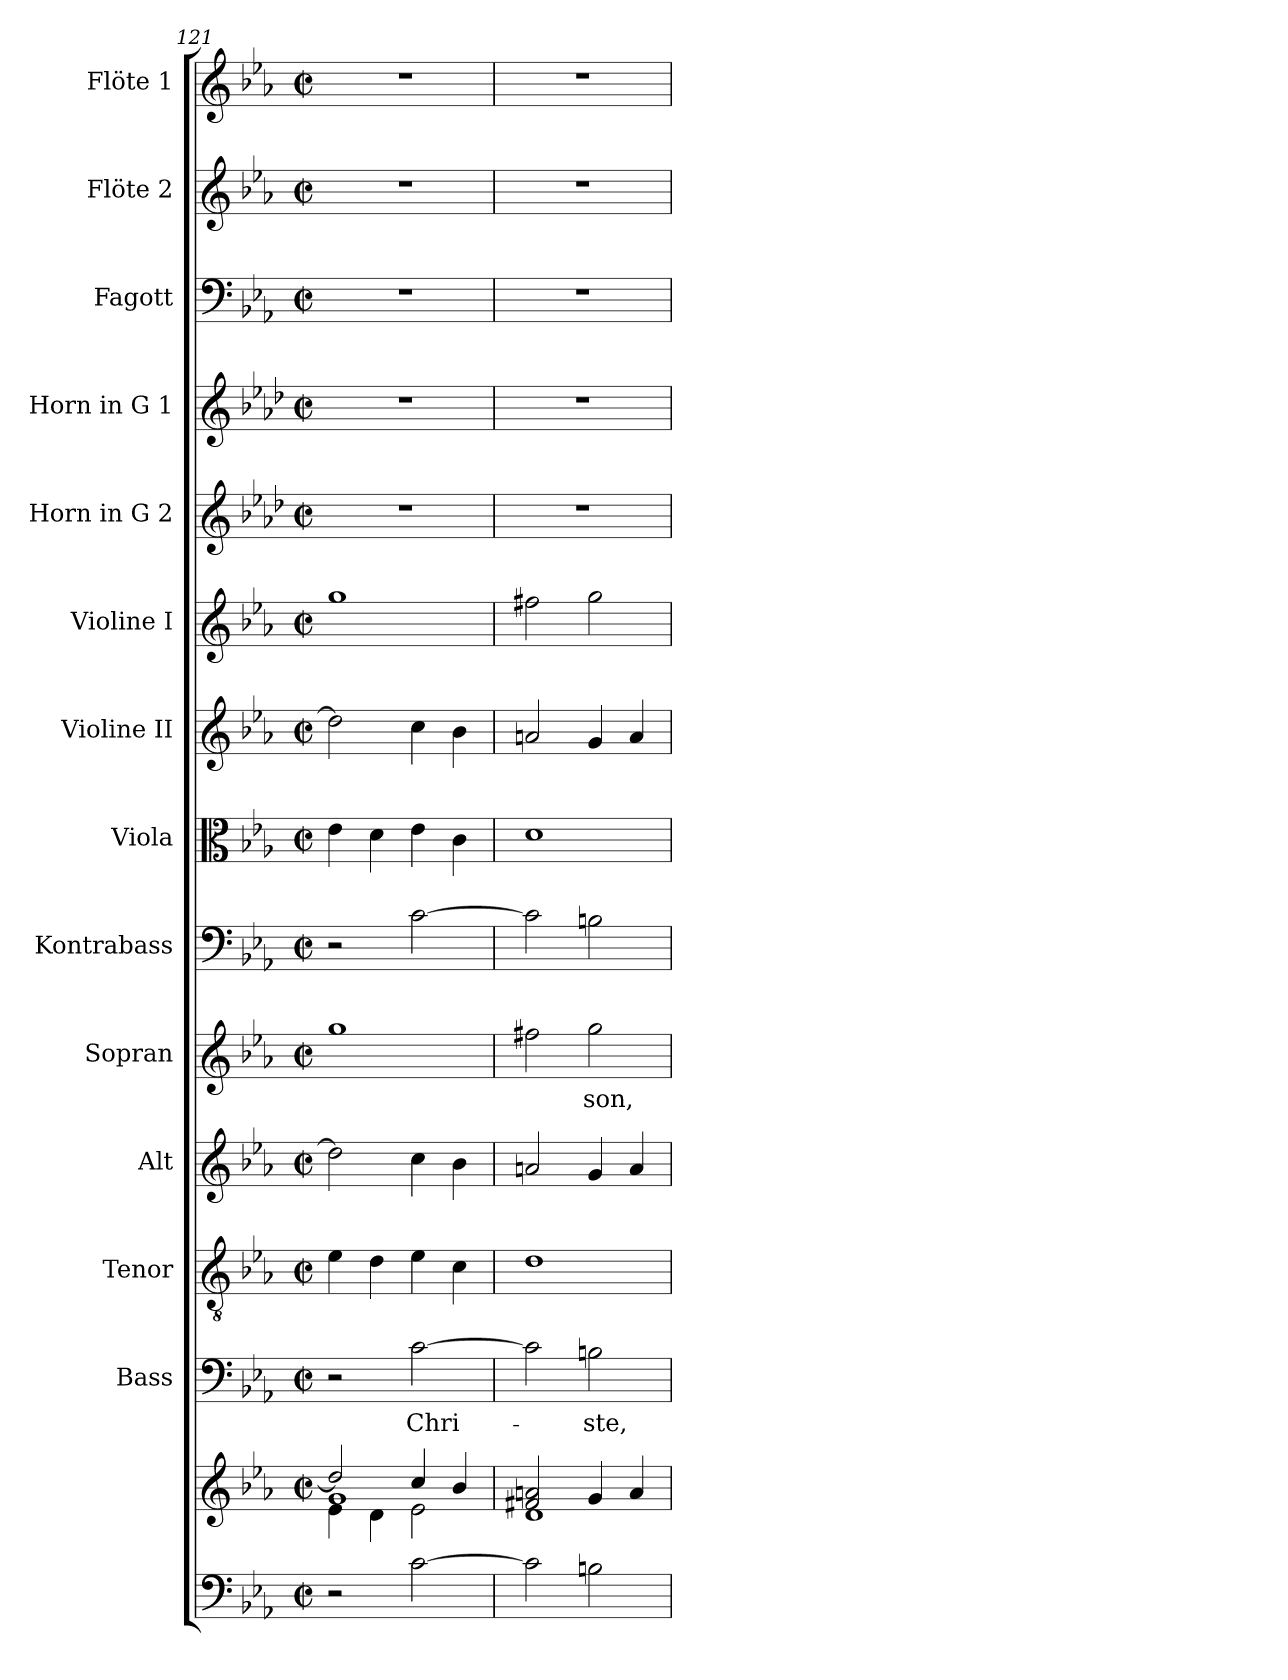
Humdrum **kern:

**kern	**kern	**kern	**text	**kern	**kern	**kern	**text	**kern	**kern	**kern	**kern	**kern	**kern	**kern	**kern	**kern
*part14	*part14	*part13	*part13	*part12	*part11	*part10	*part10	*part9	*part8	*part7	*part6	*part5	*part4	*part3	*part2	*part1
*staff15	*staff14	*staff13	*staff13	*staff12	*staff11	*staff10	*staff10	*staff9	*staff8	*staff7	*staff6	*staff5	*staff4	*staff3	*staff2	*staff1
*	*	*I"Bass	*	*I"Tenor	*I"Alt	*I"Sopran	*	*I"Kontrabass	*I"Viola	*I"Violine II	*I"Violine I	*I"Horn in G 2	*I"Horn in G 1	*I"Fagott	*I"Flöte 2	*I"Flöte 1
*	*	*I'B.	*	*I'T.	*I'A.	*I'S.	*	*I'Kb.	*I'Vla.	*I'Vl. II	*I'Vl. I	*	*	*I'Fg.	*I'Fl. 2	*I'Fl. 1
*clefF4	*clefG2	*clefF4	*	*clefGv2	*clefG2	*clefG2	*	*clefF4	*clefC3	*clefG2	*clefG2	*clefG2	*clefG2	*clefF4	*clefG2	*clefG2
*	*	*	*	*	*	*	*	*ITrd7c12	*	*	*	*ITrd3c5	*ITrd3c5	*	*	*
*k[b-e-a-]	*k[b-e-a-]	*k[b-e-a-]	*	*k[b-e-a-]	*k[b-e-a-]	*k[b-e-a-]	*	*k[b-e-a-]	*k[b-e-a-]	*k[b-e-a-]	*k[b-e-a-]	*k[b-e-a-]	*k[b-e-a-]	*k[b-e-a-]	*k[b-e-a-]	*k[b-e-a-]
*E-:	*E-:	*E-:	*	*E-:	*E-:	*E-:	*	*E-:	*E-:	*E-:	*E-:	*E-:	*E-:	*E-:	*E-:	*E-:
*M2/2	*M2/2	*M2/2	*	*M2/2	*M2/2	*M2/2	*	*M2/2	*M2/2	*M2/2	*M2/2	*M2/2	*M2/2	*M2/2	*M2/2	*M2/2
*met(c|)	*met(c|)	*met(c|)	*	*met(c|)	*met(c|)	*met(c|)	*	*met(c|)	*met(c|)	*met(c|)	*met(c|)	*met(c|)	*met(c|)	*met(c|)	*met(c|)	*met(c|)
=121	=121	=121	=121	=121	=121	=121	=121	=121	=121	=121	=121	=121	=121	=121	=121	=121
*	*^	*	*	*	*	*	*	*	*	*	*	*	*	*	*	*
*	*	*^	*	*	*	*	*	*	*	*	*	*	*	*	*	*	*
2r	2dd/]	4e-\	1g	2r	.	4e-\	2dd\]	1gg	.	2r	4e-\	2dd\]	1gg	1r	1r	1r	1r	1r
.	.	4d\	.	.	.	4d\	.	.	.	.	4d\	.	.	.	.	.	.	.
!	!	!	!	!	!LO:LY:b	!	!	!	!	!	!	!	!	!	!	!	!	!
[2c\	4cc/	2e-\	.	[2c\	Chri-	4e-\	4cc\	.	.	[2C\	4e-\	4cc\	.	.	.	.	.	.
.	4b-/	.	.	.	.	4c\	4b-\	.	.	.	4c\	4b-\	.	.	.	.	.	.
*	*	*v	*v	*	*	*	*	*	*	*	*	*	*	*	*	*	*	*
=122	=122	=122	=122	=122	=122	=122	=122	=122	=122	=122	=122	=122	=122	=122	=122	=122	=122
2c\]	2f#X/ 2an/	1d	2c\]	.	1d	2an/	2ff#X\	.	2C\]	1d	2an/	2ff#X\	1r	1r	1r	1r	1r
!	!	!	!	!LO:LY:b	!	!	!	!LO:LY:b	!	!	!	!	!	!	!	!	!
2Bn\	4g/	.	2Bn\	-ste,	.	4g/	2gg\	-son,	2BBn\	.	4g/	2gg\	.	.	.	.	.
.	4a/	.	.	.	.	4a/	.	.	.	.	4a/	.	.	.	.	.	.
*	*v	*v	*	*	*	*	*	*	*	*	*	*	*	*	*	*	*
=	=	=	=	=	=	=	=	=	=	=	=	=	=	=	=	=
*-	*-	*-	*-	*-	*-	*-	*-	*-	*-	*-	*-	*-	*-	*-	*-	*-
